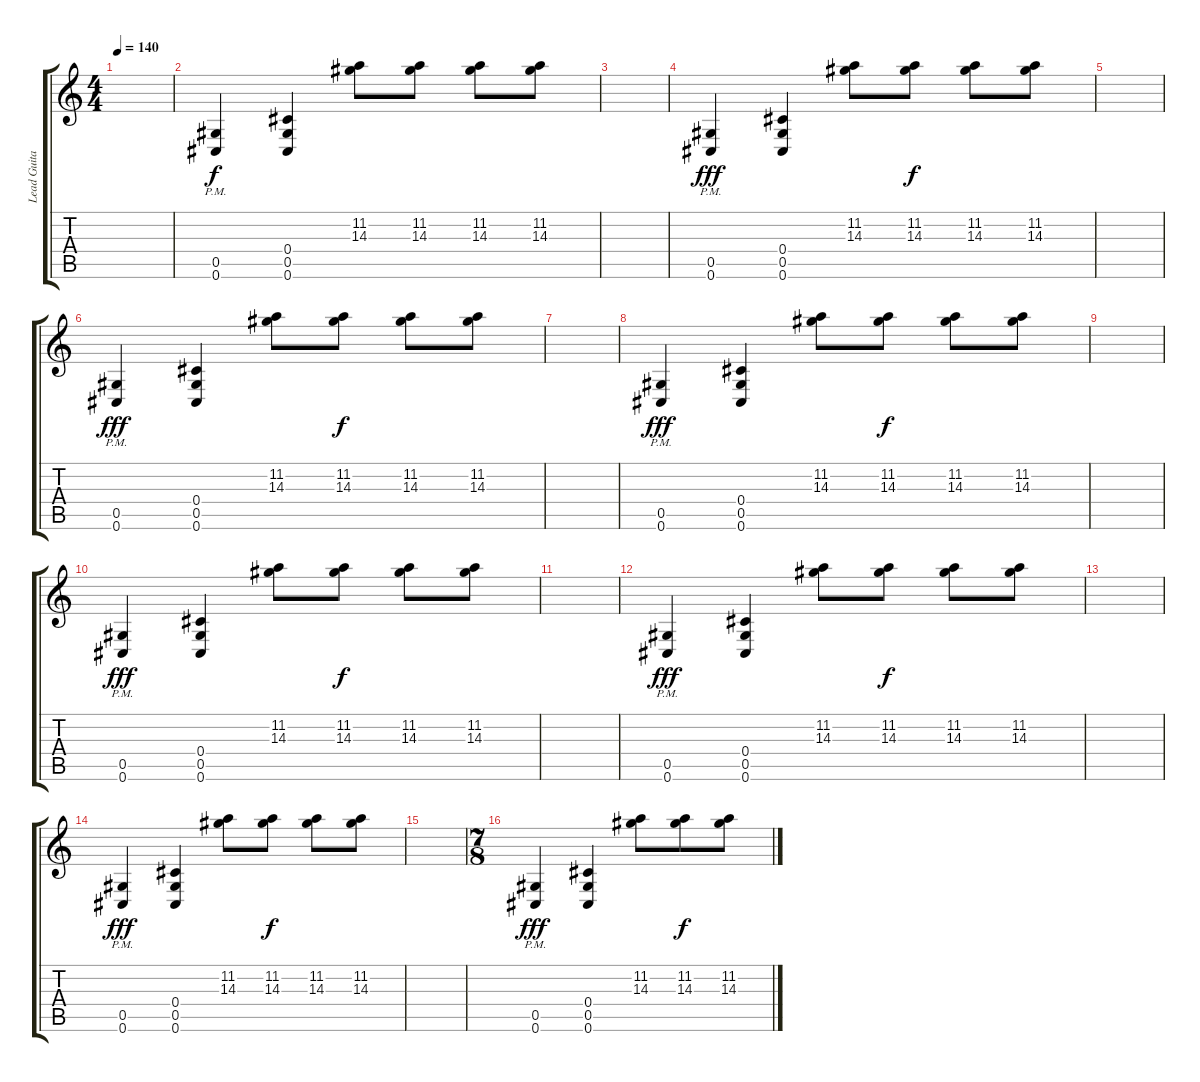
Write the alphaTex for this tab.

\track ("Lead Guitar- Rory" "Lead Guita") {instrument overdrivenguitar}
\staff {score tabs}
\tuning (Eb4 Bb3 Gb3 Db3 Ab2 Db2) {hide}
\ts (4 4)
\tempo 140
\clef g2
\ks c
|
(0.5{pm} 0.6{pm}).4 (0.4 0.5 0.6).4 (11.2 14.3).8 (11.2 14.3).8{dy f} (11.2 14.3).8 (11.2 14.3).8 |
|
(0.5{pm} 0.6{pm}).4{dy fff} (0.4 0.5 0.6).4 (11.2 14.3).8 (11.2 14.3).8{dy f} (11.2 14.3).8 (11.2 14.3).8 |
|
(0.5{pm} 0.6{pm}).4{dy fff} (0.4 0.5 0.6).4 (11.2 14.3).8 (11.2 14.3).8{dy f} (11.2 14.3).8 (11.2 14.3).8 |
|
(0.5{pm} 0.6{pm}).4{dy fff} (0.4 0.5 0.6).4 (11.2 14.3).8 (11.2 14.3).8{dy f} (11.2 14.3).8 (11.2 14.3).8 |
|
(0.5{pm} 0.6{pm}).4{dy fff} (0.4 0.5 0.6).4 (11.2 14.3).8 (11.2 14.3).8{dy f} (11.2 14.3).8 (11.2 14.3).8 |
|
(0.5{pm} 0.6{pm}).4{dy fff} (0.4 0.5 0.6).4 (11.2 14.3).8 (11.2 14.3).8{dy f} (11.2 14.3).8 (11.2 14.3).8 |
|
(0.5{pm} 0.6{pm}).4{dy fff} (0.4 0.5 0.6).4 (11.2 14.3).8 (11.2 14.3).8{dy f} (11.2 14.3).8 (11.2 14.3).8 |
|
\ts (7 8)
(0.5{pm} 0.6{pm}).4{dy fff} (0.4 0.5 0.6).4 (11.2 14.3).8 (11.2 14.3).8{dy f} (11.2 14.3).8
